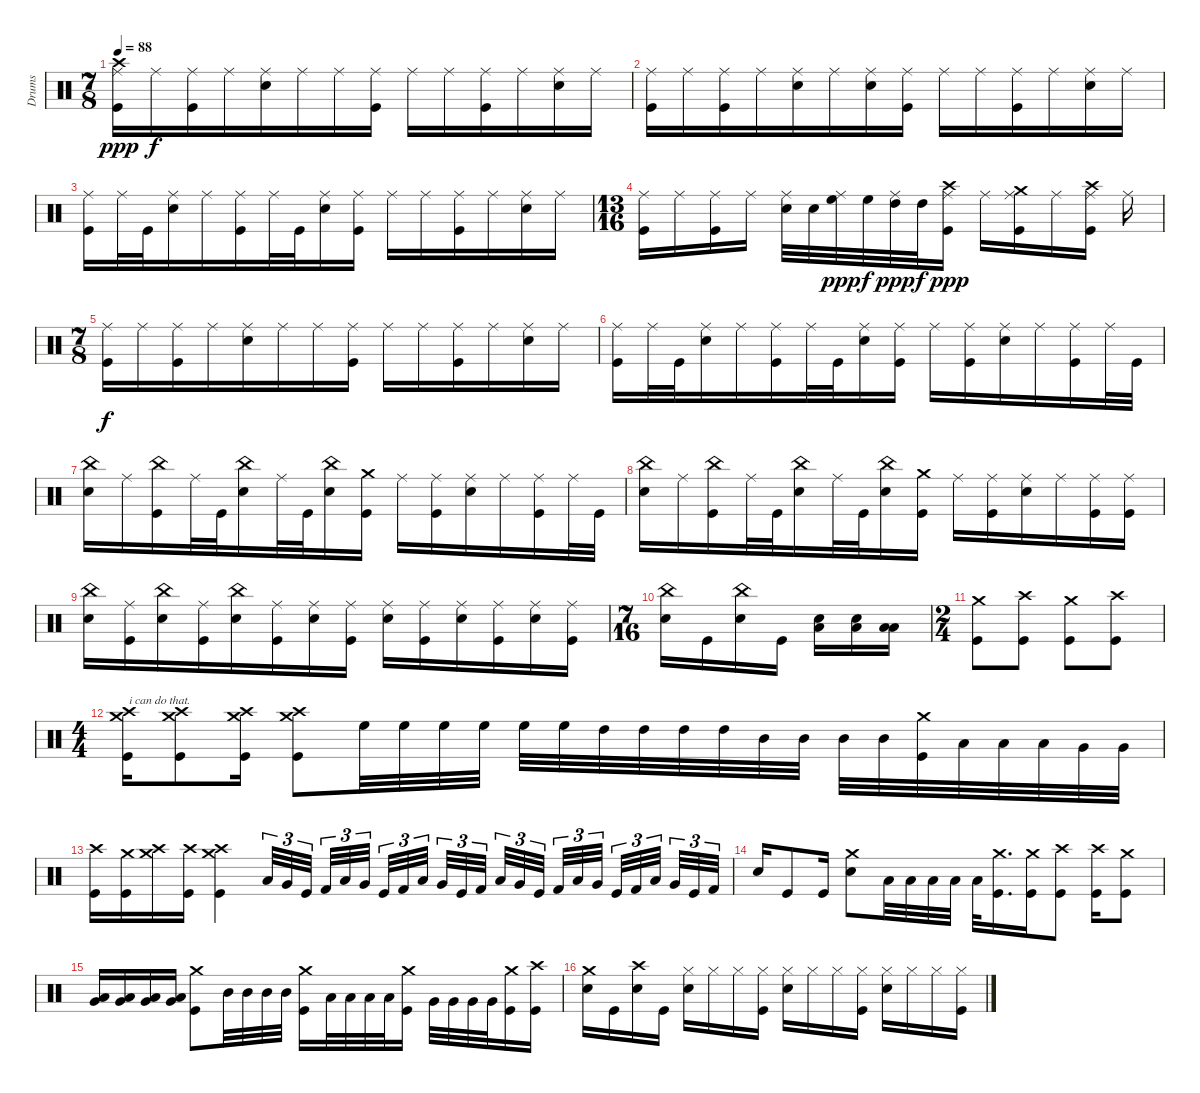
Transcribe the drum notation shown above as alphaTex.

\track ("Drums" "Drums") {instrument percussion}
\staff {score}
\articulation defaults
\ts (7 8)
\tempo 88
\clef neutral
\ks c
("Ride (middle)" "Crash high (hit)" "Kick (hit)").16{dy ppp} "Ride (middle)".16{dy f} ("Ride (middle)" "Kick (hit)").16 "Ride (middle)".16 ("Ride (middle)" "Electric Snare (hit)").16 "Ride (middle)".16 "Ride (middle)".16 ("Ride (middle)" "Kick (hit)").16 "Ride (middle)".16 "Ride (middle)".16 ("Ride (middle)" "Kick (hit)").16 "Ride (middle)".16 ("Ride (middle)" "Electric Snare (hit)").16 "Ride (middle)".16 |
("Ride (middle)" "Kick (hit)").16 "Ride (middle)".16 ("Ride (middle)" "Kick (hit)").16 "Ride (middle)".16 ("Ride (middle)" "Electric Snare (hit)").16 "Ride (middle)".16 ("Ride (middle)" "Electric Snare (hit)").16 ("Ride (middle)" "Kick (hit)").16 "Ride (middle)".16 "Ride (middle)".16 ("Ride (middle)" "Kick (hit)").16 "Ride (middle)".16 ("Ride (middle)" "Electric Snare (hit)").16 "Ride (middle)".16 |
("Ride (middle)" "Kick (hit)").16 "Ride (middle)".32 "Kick (hit)".32 ("Ride (middle)" "Electric Snare (hit)").16 "Ride (middle)".16 ("Ride (middle)" "Kick (hit)").16 "Ride (middle)".32 "Kick (hit)".32 ("Ride (middle)" "Electric Snare (hit)").16 ("Ride (middle)" "Kick (hit)").16 "Ride (middle)".16 "Ride (middle)".16 ("Ride (middle)" "Kick (hit)").16 "Ride (middle)".16 ("Ride (middle)" "Electric Snare (hit)").16 "Ride (middle)".16 |
\ts (13 16)
("Ride (middle)" "Kick (hit)").16 "Ride (middle)".16 ("Ride (middle)" "Kick (hit)").16 "Ride (middle)".16 ("Ride (middle)" "Electric Snare (hit)").32 "Electric Snare (hit)".32 ("Ride (middle)" "High Floor Tom (hit)").32{dy ppp} "High Floor Tom (hit)".32{dy f} ("Ride (middle)" "High Tom (hit)").32{dy ppp} "High Tom (hit)".32{dy f} ("Ride (middle)" "Crash high (hit)" "Kick (hit)").16{dy ppp} "Ride (middle)".16 ("Ride (middle)" "Crash medium (hit)" "Kick (hit)").16 "Ride (middle)".16 ("Ride (middle)" "Crash high (hit)" "Kick (hit)").16 "Ride (middle)".16 |
\ts (7 8)
("Ride (middle)" "Kick (hit)").16{dy f} "Ride (middle)".16 ("Ride (middle)" "Kick (hit)").16 "Ride (middle)".16 ("Ride (middle)" "Electric Snare (hit)").16 "Ride (middle)".16 "Ride (middle)".16 ("Ride (middle)" "Kick (hit)").16 "Ride (middle)".16 "Ride (middle)".16 ("Ride (middle)" "Kick (hit)").16 "Ride (middle)".16 ("Ride (middle)" "Electric Snare (hit)").16 "Ride (middle)".16 |
("Ride (middle)" "Kick (hit)").16 "Ride (middle)".32 "Kick (hit)".32 ("Ride (middle)" "Electric Snare (hit)").16 "Ride (middle)".16 ("Ride (middle)" "Kick (hit)").16 "Ride (middle)".32 "Kick (hit)".32 ("Ride (middle)" "Electric Snare (hit)").16 ("Ride (middle)" "Kick (hit)").16 "Ride (middle)".16 ("Ride (middle)" "Kick (hit)").16 ("Ride (middle)" "Electric Snare (hit)").16 "Ride (middle)".16 ("Ride (middle)" "Kick (hit)").16 "Ride (middle)".32 "Kick (hit)".32 |
("China (hit)" "Electric Snare (hit)").16 "Ride (middle)".16 ("China (hit)" "Kick (hit)").16 "Ride (middle)".32 "Kick (hit)".32 ("China (hit)" "Electric Snare (hit)").16 "Ride (middle)".32 "Kick (hit)".32 ("China (hit)" "Electric Snare (hit)").16 ("Crash medium (hit)" "Kick (hit)").16 "Ride (middle)".16 ("Ride (middle)" "Kick (hit)").16 ("Ride (middle)" "Electric Snare (hit)").16 "Ride (middle)".16 ("Ride (middle)" "Kick (hit)").16 "Ride (middle)".32 "Kick (hit)".32 |
("China (hit)" "Electric Snare (hit)").16 "Ride (middle)".16 ("China (hit)" "Kick (hit)").16 "Ride (middle)".32 "Kick (hit)".32 ("China (hit)" "Electric Snare (hit)").16 "Ride (middle)".32 "Kick (hit)".32 ("China (hit)" "Electric Snare (hit)").16 ("Crash medium (hit)" "Kick (hit)").16 "Ride (middle)".16 ("Ride (middle)" "Kick (hit)").16 ("Ride (middle)" "Electric Snare (hit)").16 "Ride (middle)".16 ("Ride (middle)" "Kick (hit)").16 ("Ride (middle)" "Kick (hit)").16 |
("China (hit)" "Electric Snare (hit)").16 ("Ride (middle)" "Kick (hit)").16 ("China (hit)" "Electric Snare (hit)").16 ("Ride (middle)" "Kick (hit)").16 ("China (hit)" "Electric Snare (hit)").16 ("Ride (middle)" "Kick (hit)").16 ("Ride (middle)" "Electric Snare (hit)").16 ("Ride (middle)" "Kick (hit)").16 ("Ride (middle)" "Electric Snare (hit)").16 ("Ride (middle)" "Kick (hit)").16 ("Ride (middle)" "Electric Snare (hit)").16 ("Ride (middle)" "Kick (hit)").16 ("Ride (middle)" "Electric Snare (hit)").16 ("Ride (middle)" "Kick (hit)").16 |
\ts (7 16)
("China (hit)" "Electric Snare (hit)").16 "Kick (hit)".16 ("China (hit)" "Electric Snare (hit)").16 "Kick (hit)".16 ("Electric Snare (hit)" "Low Floor Tom (hit)").16 ("Electric Snare (hit)" "Low Floor Tom (hit)").16 ("Low Tom (hit)" "Low Floor Tom (hit)").16 |
\ts (2 4)
("Crash medium (hit)" "Kick (hit)").8 ("Crash high (hit)" "Kick (hit)").8 ("Crash medium (hit)" "Kick (hit)").8 ("Crash high (hit)" "Kick (hit)").8 |
\ts (4 4)
("Crash high (hit)" "Crash medium (hit)" "Kick (hit)").16{txt "i can do that."} ("Crash high (hit)" "Crash medium (hit)" "Kick (hit)").8 ("Crash high (hit)" "Crash medium (hit)" "Kick (hit)").16 ("Crash high (hit)" "Crash medium (hit)" "Kick (hit)").8 "High Floor Tom (hit)".32 "High Floor Tom (hit)".32 "High Floor Tom (hit)".32 "High Floor Tom (hit)".32 "High Floor Tom (hit)".32 "High Floor Tom (hit)".32 "High Tom (hit)".32 "High Tom (hit)".32 "High Tom (hit)".32 "High Tom (hit)".32 "Mid Tom (hit)".32 "Mid Tom (hit)".32 "Mid Tom (hit)".32 "Mid Tom (hit)".32 ("Crash medium (hit)" "Kick (hit)").32 "Low Tom (hit)".32 "Low Tom (hit)".32 "Low Tom (hit)".32 "Very Low Tom (hit)".32 "Very Low Tom (hit)".32 |
("Crash high (hit)" "Kick (hit)").16 ("Crash medium (hit)" "Kick (hit)").16 ("Crash medium (hit)" "Crash high (hit)").16 ("Crash high (hit)" "Kick (hit)").16 ("Crash medium (hit)" "Crash high (hit)" "Kick (hit)").4 "Low Floor Tom (hit)".32{tu (3 2)} "Very Low Tom (hit)".32{tu (3 2)} "Kick (hit)".32{tu (3 2) beam splitsecondary} "Kick (hit) 2".32{tu (3 2)} "Low Floor Tom (hit)".32{tu (3 2)} "Very Low Tom (hit)".32{tu (3 2) beam splitsecondary} "Kick (hit)".32{tu (3 2)} "Kick (hit) 2".32{tu (3 2)} "Low Floor Tom (hit)".32{tu (3 2) beam splitsecondary} "Very Low Tom (hit)".32{tu (3 2)} "Kick (hit)".32{tu (3 2)} "Kick (hit) 2".32{tu (3 2)} "Low Floor Tom (hit)".32{tu (3 2)} "Very Low Tom (hit)".32{tu (3 2)} "Kick (hit)".32{tu (3 2) beam splitsecondary} "Kick (hit) 2".32{tu (3 2)} "Low Floor Tom (hit)".32{tu (3 2)} "Very Low Tom (hit)".32{tu (3 2) beam splitsecondary} "Kick (hit)".32{tu (3 2)} "Kick (hit) 2".32{tu (3 2)} "Low Floor Tom (hit)".32{tu (3 2) beam splitsecondary} "Very Low Tom (hit)".32{tu (3 2)} "Kick (hit)".32{tu (3 2)} "Kick (hit) 2".32{tu (3 2)} |
"Electric Snare (hit)".16 "Kick (hit)".8 "Kick (hit)".16 ("Crash medium (hit)" "Electric Snare (hit)").8 "Low Tom (hit)".32 "Low Tom (hit)".32 "Low Tom (hit)".32 "Low Tom (hit)".32 "Low Tom (hit)".32 ("Crash medium (hit)" "Kick (hit)").16{d} ("Crash medium (hit)" "Kick (hit)").16 ("Crash high (hit)" "Kick (hit)").8 ("Crash high (hit)" "Kick (hit)").16 ("Crash medium (hit)" "Kick (hit)").8 |
("Low Tom (hit)" "Very Low Tom (hit)").16 ("Low Tom (hit)" "Very Low Tom (hit)").16 ("Low Tom (hit)" "Very Low Tom (hit)").16 ("Low Tom (hit)" "Very Low Tom (hit)").16 ("Crash medium (hit)" "Kick (hit)").8 "Mid Tom (hit)".32 "Mid Tom (hit)".32 "Mid Tom (hit)".32 "Mid Tom (hit)".32 ("Crash medium (hit)" "Kick (hit)").16 "Low Tom (hit)".32 "Low Tom (hit)".32 "Low Tom (hit)".32 "Low Tom (hit)".32 ("Crash medium (hit)" "Kick (hit)").16 "Very Low Tom (hit)".32 "Very Low Tom (hit)".32 "Very Low Tom (hit)".32 "Very Low Tom (hit)".32 ("Crash medium (hit)" "Kick (hit)").16 ("Crash high (hit)" "Kick (hit)").16 |
("Crash medium (hit)" "Electric Snare (hit)").16 "Kick (hit)".16 ("Crash high (hit)" "Electric Snare (hit)").16 "Kick (hit)".16 ("Hi-Hat (closed)" "Electric Snare (hit)").16 "Hi-Hat (closed)".16 "Hi-Hat (closed)".16 ("Hi-Hat (closed)" "Kick (hit)").16 ("Hi-Hat (closed)" "Electric Snare (hit)").16 "Hi-Hat (closed)".16 "Hi-Hat (closed)".16 ("Hi-Hat (closed)" "Kick (hit)").16 ("Hi-Hat (closed)" "Electric Snare (hit)").16 "Hi-Hat (closed)".16 "Hi-Hat (closed)".16 ("Hi-Hat (closed)" "Kick (hit)").16
